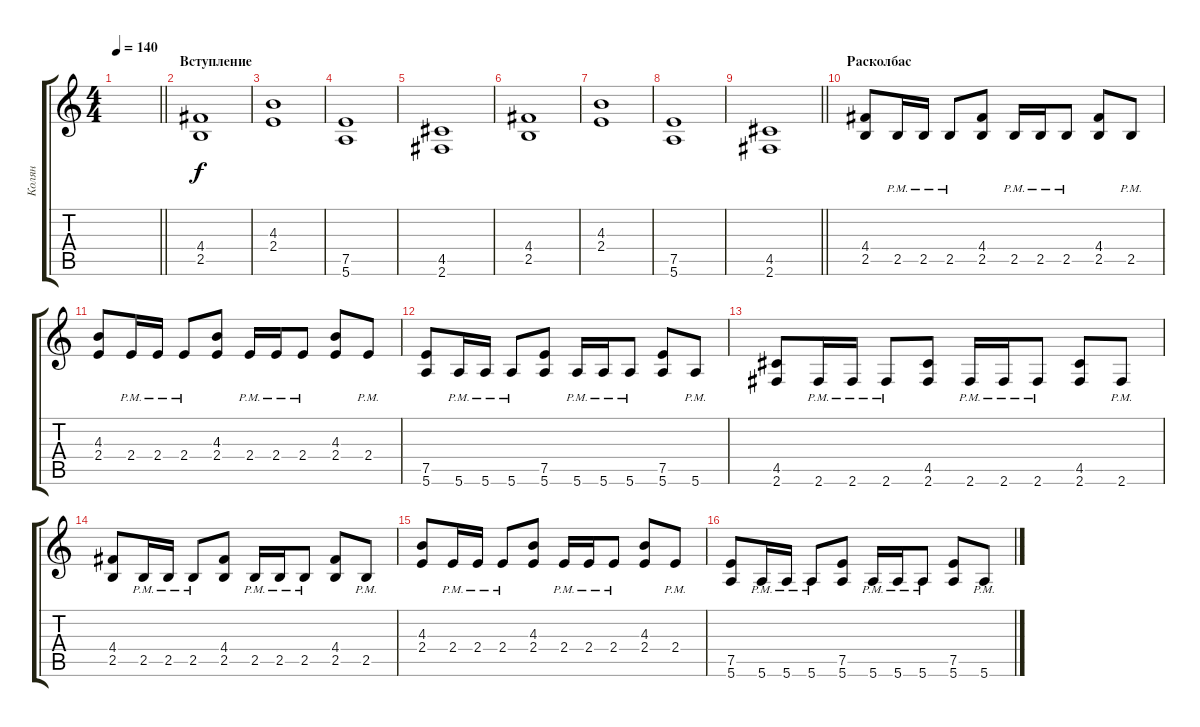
\track ("Колян" "Колян") {instrument distortionguitar}
\staff {score tabs}
\tuning (E4 B3 G3 D3 A2 E2) {hide}
\ts (4 4)
\tempo 140
\clef g2
\barLineRight lightlight
\ks c
|
\section ("" "Вступление")
(4.4 2.5).1 |
(4.3 2.4).1 |
(7.5 5.6).1 |
(4.5 2.6).1 |
(4.4 2.5).1 |
(4.3 2.4).1 |
(7.5 5.6).1 |
\barLineRight lightlight
(4.5 2.6).1 |
\section ("" "Расколбас")
(4.4 2.5).8 2.5{pm}.16 2.5{pm}.16 2.5{pm}.8 (4.4 2.5).8 2.5{pm}.16 2.5{pm}.16 2.5{pm}.8 (4.4 2.5).8 2.5{pm}.8 |
(4.3 2.4).8 2.4{pm}.16 2.4{pm}.16 2.4{pm}.8 (4.3 2.4).8 2.4{pm}.16 2.4{pm}.16 2.4{pm}.8 (4.3 2.4).8 2.4{pm}.8 |
(7.5 5.6).8 5.6{pm}.16 5.6{pm}.16 5.6{pm}.8 (7.5 5.6).8 5.6{pm}.16 5.6{pm}.16 5.6{pm}.8 (7.5 5.6).8 5.6{pm}.8 |
(4.5 2.6).8 2.6{pm}.16 2.6{pm}.16 2.6{pm}.8 (4.5 2.6).8 2.6{pm}.16 2.6{pm}.16 2.6{pm}.8 (4.5 2.6).8 2.6{pm}.8 |
(4.4 2.5).8 2.5{pm}.16 2.5{pm}.16 2.5{pm}.8 (4.4 2.5).8 2.5{pm}.16 2.5{pm}.16 2.5{pm}.8 (4.4 2.5).8 2.5{pm}.8 |
(4.3 2.4).8 2.4{pm}.16 2.4{pm}.16 2.4{pm}.8 (4.3 2.4).8 2.4{pm}.16 2.4{pm}.16 2.4{pm}.8 (4.3 2.4).8 2.4{pm}.8 |
(7.5 5.6).8 5.6{pm}.16 5.6{pm}.16 5.6{pm}.8 (7.5 5.6).8 5.6{pm}.16 5.6{pm}.16 5.6{pm}.8 (7.5 5.6).8 5.6{pm}.8
